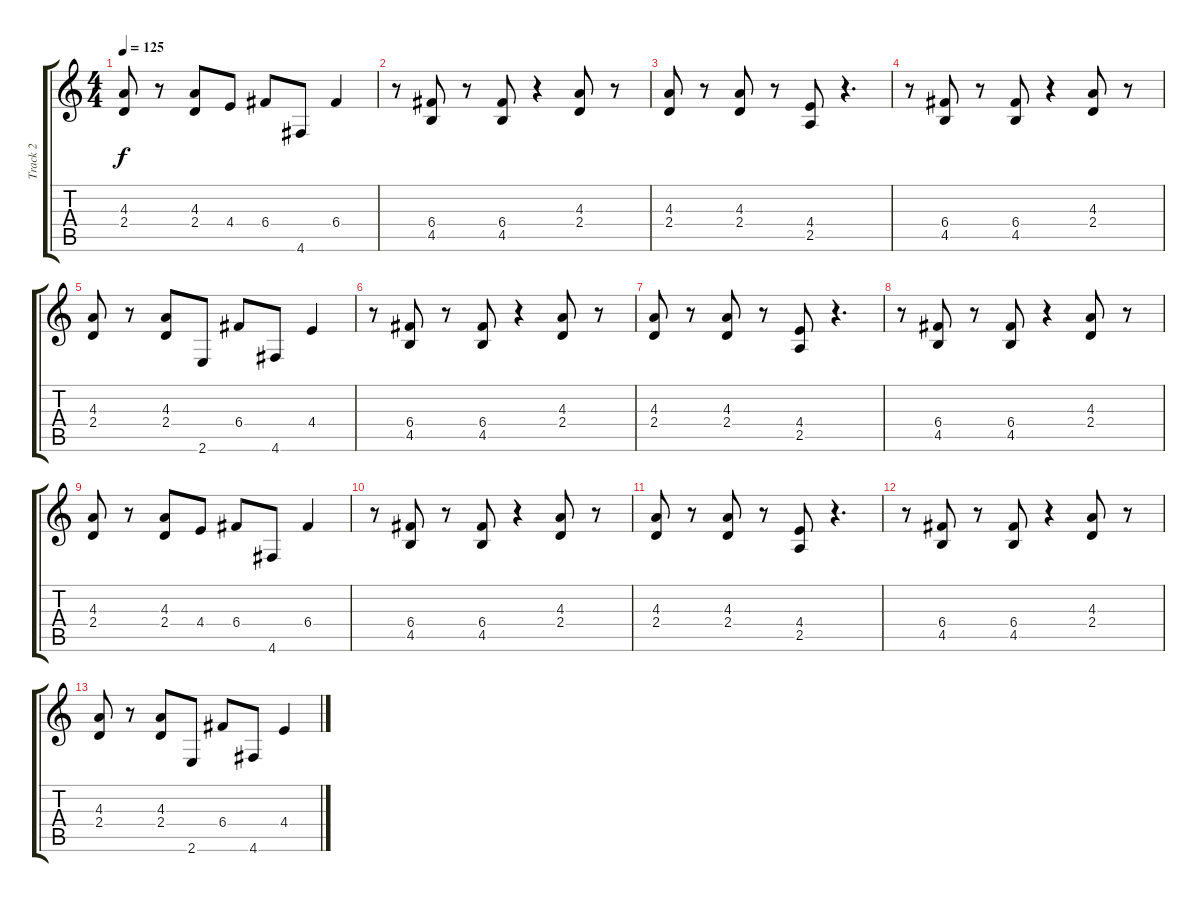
\track ("Track 2" "Track 2") {instrument distortionguitar}
\staff {score tabs}
\tuning (D4 A3 F3 C3 G2 D2) {hide}
\ts (4 4)
\tempo 125
\clef g2
\ks c
(4.3 2.4).8{dy f} r.8 (4.3 2.4).8 4.4.8 6.4.8 4.6.8 6.4.4 |
r.8 (6.4 4.5).8 r.8 (6.4 4.5).8 r.4 (4.3 2.4).8 r.8 |
(4.3 2.4).8 r.8 (4.3 2.4).8 r.8 (4.4 2.5).8 r.4{d} |
r.8 (6.4 4.5).8 r.8 (6.4 4.5).8 r.4 (4.3 2.4).8 r.8 |
(4.3 2.4).8 r.8 (4.3 2.4).8 2.6.8 6.4.8 4.6.8 4.4.4 |
r.8 (6.4 4.5).8 r.8 (6.4 4.5).8 r.4 (4.3 2.4).8 r.8 |
(4.3 2.4).8 r.8 (4.3 2.4).8 r.8 (4.4 2.5).8 r.4{d} |
r.8 (6.4 4.5).8 r.8 (6.4 4.5).8 r.4 (4.3 2.4).8 r.8 |
(4.3 2.4).8 r.8 (4.3 2.4).8 4.4.8 6.4.8 4.6.8 6.4.4 |
r.8 (6.4 4.5).8 r.8 (6.4 4.5).8 r.4 (4.3 2.4).8 r.8 |
(4.3 2.4).8 r.8 (4.3 2.4).8 r.8 (4.4 2.5).8 r.4{d} |
r.8 (6.4 4.5).8 r.8 (6.4 4.5).8 r.4 (4.3 2.4).8 r.8 |
(4.3 2.4).8 r.8 (4.3 2.4).8 2.6.8 6.4.8 4.6.8 4.4.4
